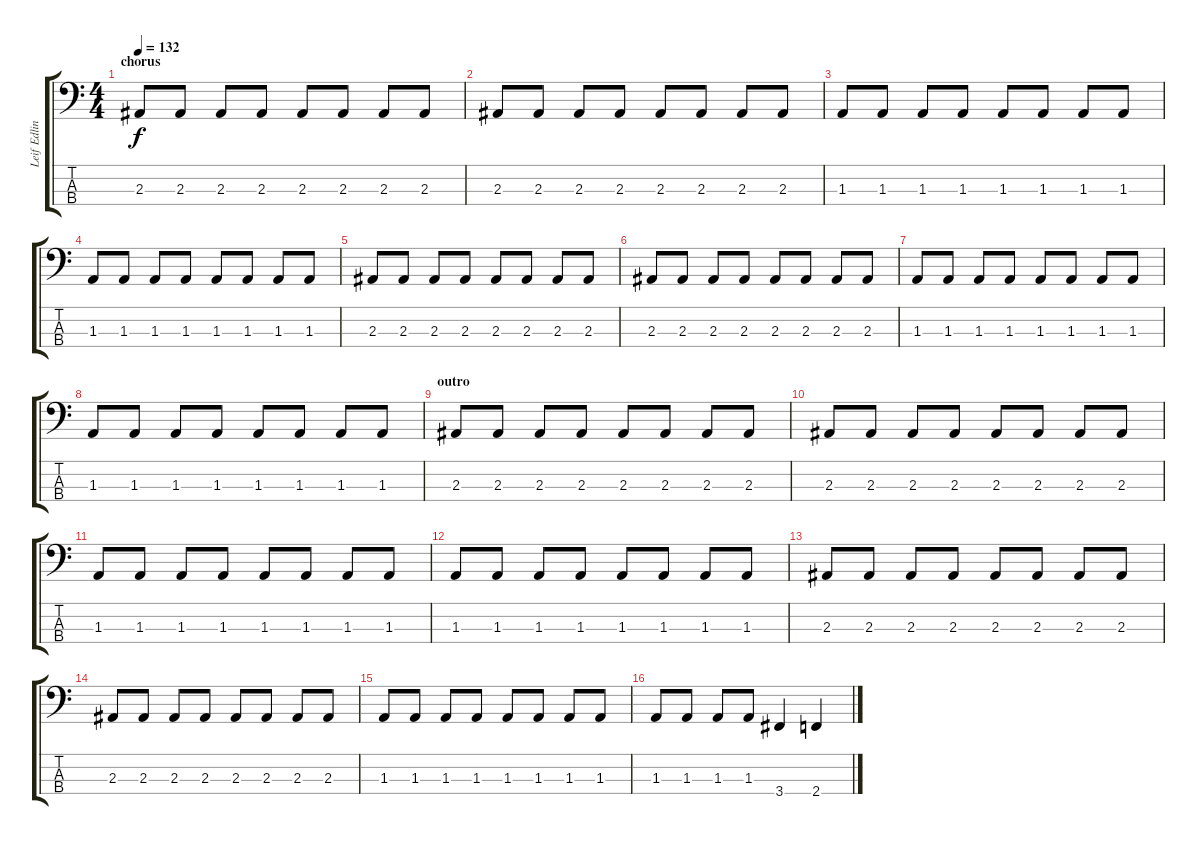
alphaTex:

\track ("Leif Edling" "Leif Edlin") {instrument electricbasspick}
\staff {score tabs}
\tuning (Gb2 Db2 Ab1 Eb1) {hide}
\ts (4 4)
\section ("" "chorus")
\tempo 132
\clef f4
\ks c
2.3.8{dy f} 2.3.8 2.3.8 2.3.8 2.3.8 2.3.8 2.3.8 2.3.8 |
2.3.8 2.3.8 2.3.8 2.3.8 2.3.8 2.3.8 2.3.8 2.3.8 |
1.3.8 1.3.8 1.3.8 1.3.8 1.3.8 1.3.8 1.3.8 1.3.8 |
1.3.8 1.3.8 1.3.8 1.3.8 1.3.8 1.3.8 1.3.8 1.3.8 |
2.3.8 2.3.8 2.3.8 2.3.8 2.3.8 2.3.8 2.3.8 2.3.8 |
2.3.8 2.3.8 2.3.8 2.3.8 2.3.8 2.3.8 2.3.8 2.3.8 |
1.3.8 1.3.8 1.3.8 1.3.8 1.3.8 1.3.8 1.3.8 1.3.8 |
1.3.8 1.3.8 1.3.8 1.3.8 1.3.8 1.3.8 1.3.8 1.3.8 |
\section ("" "outro")
2.3.8 2.3.8 2.3.8 2.3.8 2.3.8 2.3.8 2.3.8 2.3.8 |
2.3.8 2.3.8 2.3.8 2.3.8 2.3.8 2.3.8 2.3.8 2.3.8 |
1.3.8 1.3.8 1.3.8 1.3.8 1.3.8 1.3.8 1.3.8 1.3.8 |
1.3.8 1.3.8 1.3.8 1.3.8 1.3.8 1.3.8 1.3.8 1.3.8 |
2.3.8 2.3.8 2.3.8 2.3.8 2.3.8 2.3.8 2.3.8 2.3.8 |
2.3.8 2.3.8 2.3.8 2.3.8 2.3.8 2.3.8 2.3.8 2.3.8 |
1.3.8 1.3.8 1.3.8 1.3.8 1.3.8 1.3.8 1.3.8 1.3.8 |
1.3.8 1.3.8 1.3.8 1.3.8 3.4.4 2.4.4
